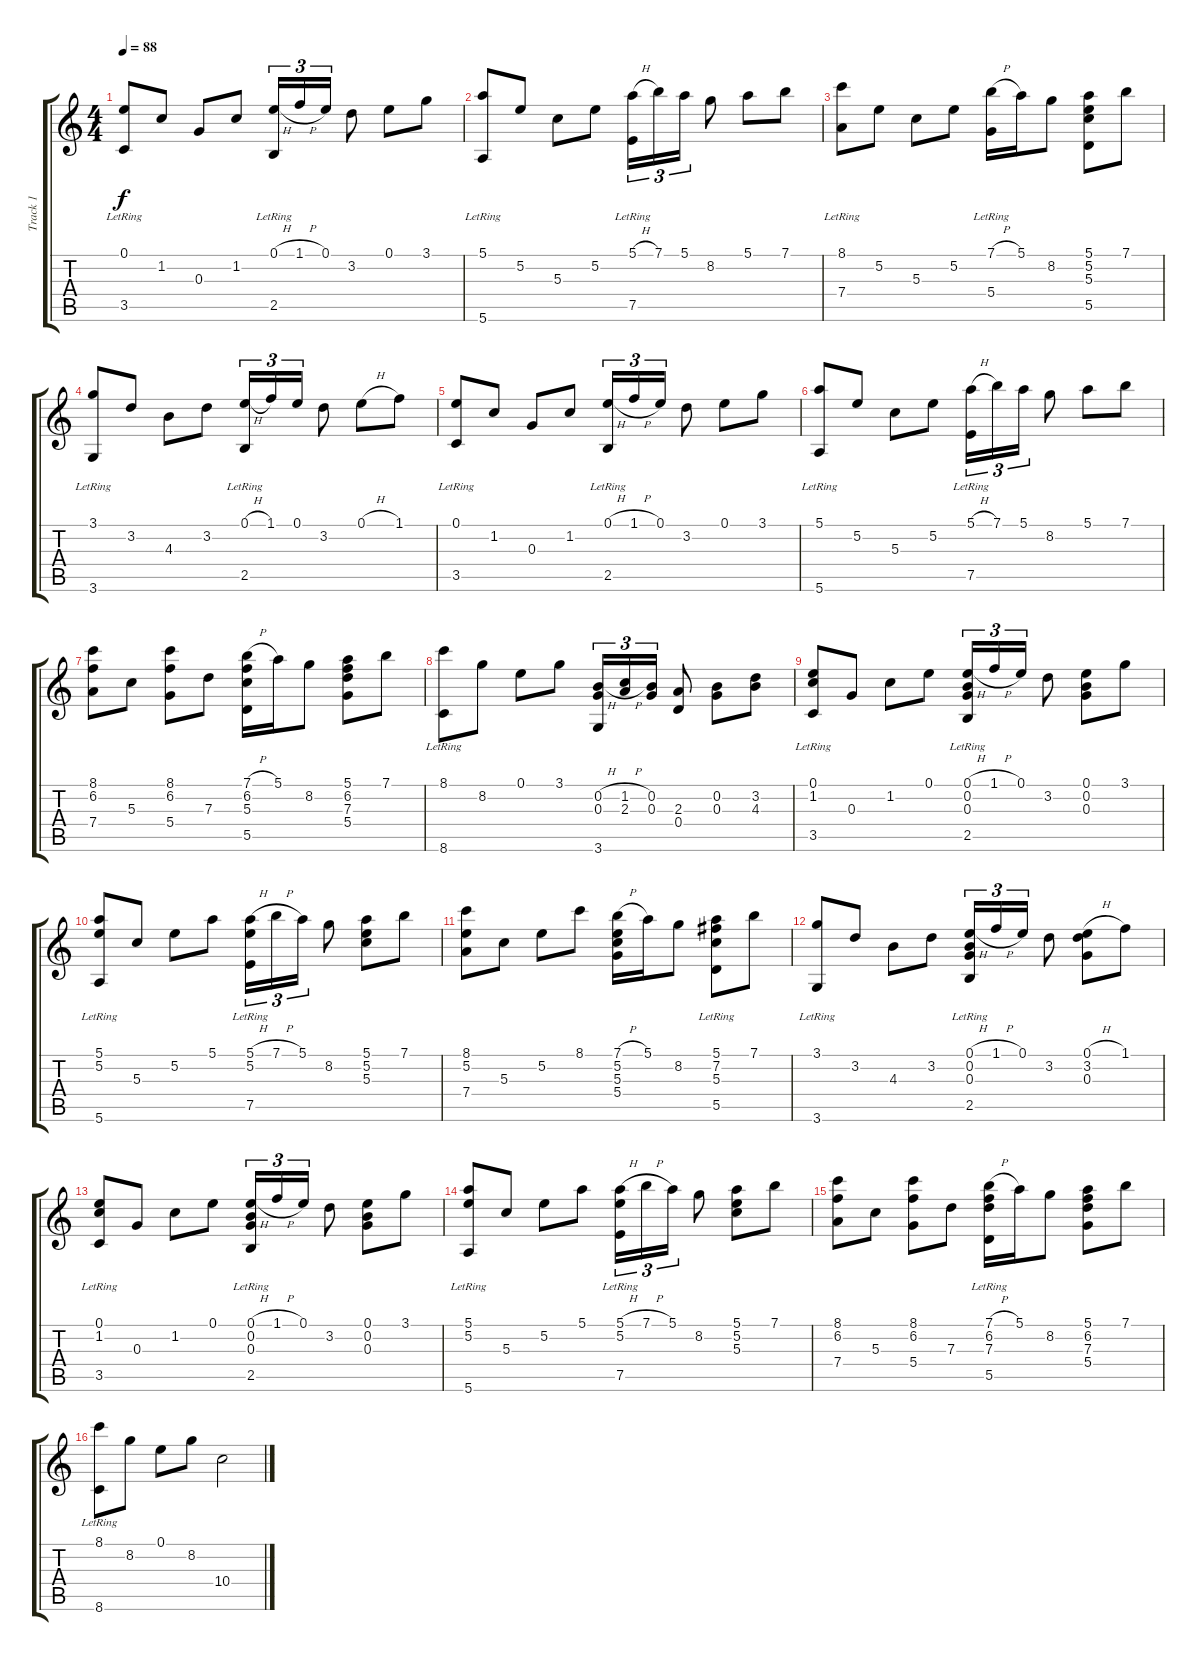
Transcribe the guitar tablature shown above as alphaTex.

\track ("Track 1" "Track 1") {instrument acousticguitarnylon}
\staff {score tabs}
\tuning (E4 B3 G3 D3 A2 E2) {hide}
\ts (4 4)
\tempo 88
\clef g2
\ks c
(0.1 3.5{lr}).8{dy f instrument acousticguitarnylon} 1.2.8 0.3.8 1.2.8 (0.1{h} 2.5{lr}).16{tu (3 2)} 1.1{h}.16{tu (3 2)} 0.1.16{tu (3 2)} 3.2.8 0.1.8 3.1.8 |
(5.1 5.6{lr}).8 5.2.8 5.3.8 5.2.8 (5.1{h} 7.5{lr}).16{tu (3 2)} 7.1.16{tu (3 2)} 5.1.16{tu (3 2)} 8.2.8 5.1.8 7.1.8 |
(8.1 7.4{lr}).8 5.2.8 5.3.8 5.2.8 (7.1{h} 5.4{lr}).16 5.1.16 8.2.8 (5.1 5.2 5.3 5.5).8 7.1.8 |
(3.1 3.6{lr}).8 3.2.8 4.3.8 3.2.8 (0.1{h} 2.5{lr}).16{tu (3 2)} 1.1.16{tu (3 2)} 0.1.16{tu (3 2)} 3.2.8 0.1{h}.8 1.1.8 |
(0.1 3.5{lr}).8 1.2.8 0.3.8 1.2.8 (0.1{h} 2.5{lr}).16{tu (3 2)} 1.1{h}.16{tu (3 2)} 0.1.16{tu (3 2)} 3.2.8 0.1.8 3.1.8 |
(5.1 5.6{lr}).8 5.2.8 5.3.8 5.2.8 (5.1{h} 7.5{lr}).16{tu (3 2)} 7.1.16{tu (3 2)} 5.1.16{tu (3 2)} 8.2.8 5.1.8 7.1.8 |
(8.1 6.2 7.4).8 5.3.8 (8.1 6.2 5.4).8 7.3.8 (7.1{h} 6.2 5.3 5.5).16 5.1.16 8.2.8 (5.1 6.2 7.3 5.4).8 7.1.8 |
(8.1 8.6{lr}).8 8.2.8 0.1.8 3.1.8 (0.2{h} 0.3 3.6).16{tu (3 2)} (1.2{h} 2.3).16{tu (3 2)} (0.2 0.3).16{tu (3 2)} (2.3 0.4).8 (0.2 0.3).8 (3.2 4.3).8 |
(0.1 1.2 3.5{lr}).8 0.3.8 1.2.8 0.1.8 (0.1{h} 0.2 0.3 2.5{lr}).16{tu (3 2)} 1.1{h}.16{tu (3 2)} 0.1.16{tu (3 2)} 3.2.8 (0.1 0.2 0.3).8 3.1.8 |
(5.1 5.2 5.6{lr}).8 5.3.8 5.2.8 5.1.8 (5.1{h} 5.2 7.5{lr}).16{tu (3 2)} 7.1{h}.16{tu (3 2)} 5.1.16{tu (3 2)} 8.2.8 (5.1 5.2 5.3).8 7.1.8 |
(8.1 5.2 7.4).8 5.3.8 5.2.8 8.1.8 (7.1{h} 5.2 5.3 5.4).16 5.1.16 8.2.8 (5.1 7.2 5.3 5.5{lr}).8 7.1.8 |
(3.1 3.6{lr}).8 3.2.8 4.3.8 3.2.8 (0.1{h} 0.2 0.3 2.5{lr}).16{tu (3 2)} 1.1{h}.16{tu (3 2)} 0.1.16{tu (3 2)} 3.2.8 (0.1{h} 3.2 0.3).8 1.1.8 |
(0.1 1.2 3.5{lr}).8 0.3.8 1.2.8 0.1.8 (0.1{h} 0.2 0.3 2.5{lr}).16{tu (3 2)} 1.1{h}.16{tu (3 2)} 0.1.16{tu (3 2)} 3.2.8 (0.1 0.2 0.3).8 3.1.8 |
(5.1 5.2 5.6{lr}).8 5.3.8 5.2.8 5.1.8 (5.1{h} 5.2 7.5{lr}).16{tu (3 2)} 7.1{h}.16{tu (3 2)} 5.1.16{tu (3 2)} 8.2.8 (5.1 5.2 5.3).8 7.1.8 |
(8.1 6.2 7.4).8 5.3.8 (8.1 6.2 5.4).8 7.3.8 (7.1{h} 6.2 7.3 5.5{lr}).16 5.1.16 8.2.8 (5.1 6.2 7.3 5.4).8 7.1.8 |
(8.1 8.6{lr}).8 8.2.8 0.1.8 8.2.8 10.4.2
